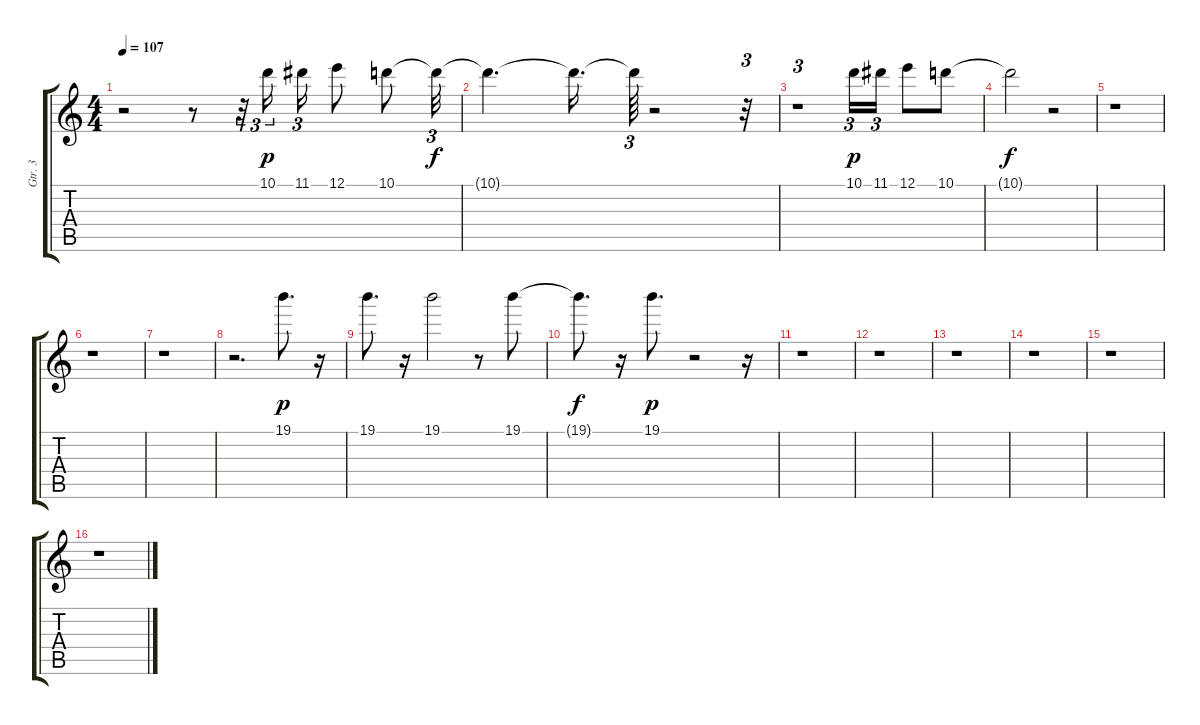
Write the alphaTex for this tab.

\track ("Gtr. 3" "Gtr. 3") {instrument electricguitarjazz}
\staff {score tabs}
\tuning (E4 B3 G3 D3 A2 E2) {hide}
\ts (4 4)
\tempo 107
\clef g2
\ks c
r.2{dy p} r.8 r.32{tu (3 2)} 10.1.16{tu (3 2) beam splitsecondary} 11.1.16{tu (3 2)} 12.1.8 10.1.8 10.1{t}.32{tu (3 2) dy f} |
10.1{t}.4{d} 10.1{t}.16{d} 10.1{t}.64{tu (3 2)} r.2 r.32{tu (3 2)} |
r.1{tu (3 2)} 10.1.16{tu (3 2) dy p} 11.1.16{tu (3 2)} 12.1.8 10.1.8 |
10.1{t}.2{dy f} r.2 |
r.1 |
r.1 |
r.1 |
r.2{d} 19.1.8{d dy p} r.16 |
19.1.8{d} r.16 19.1.2 r.8 19.1.8 |
19.1{t}.8{d dy f} r.16 19.1.8{d dy p} r.2 r.16 |
r.1 |
r.1 |
r.1 |
r.1 |
r.1 |
r.1
